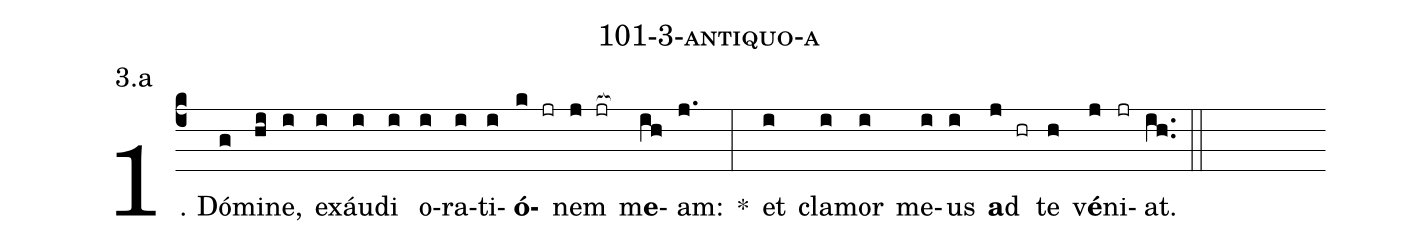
name: 101-3-antiquo-a;
annotation: 3.a;
%%
(c4)1. Dó(g)mi(hi)ne,(i) ex(i)áu(i)di(i) o(i)ra(i)ti(i)<b>ó</b>(k jr)nem(j jr[ocb:1{]) m<b>e</b>(ih[ocb:0}])am:(j.) *(:) et(i) cla(i)mor(i) me(i)us(i) <b>a</b>d(j hr) te(h) v<b>é</b>(j)ni(jr)at.(ih..) (::)
